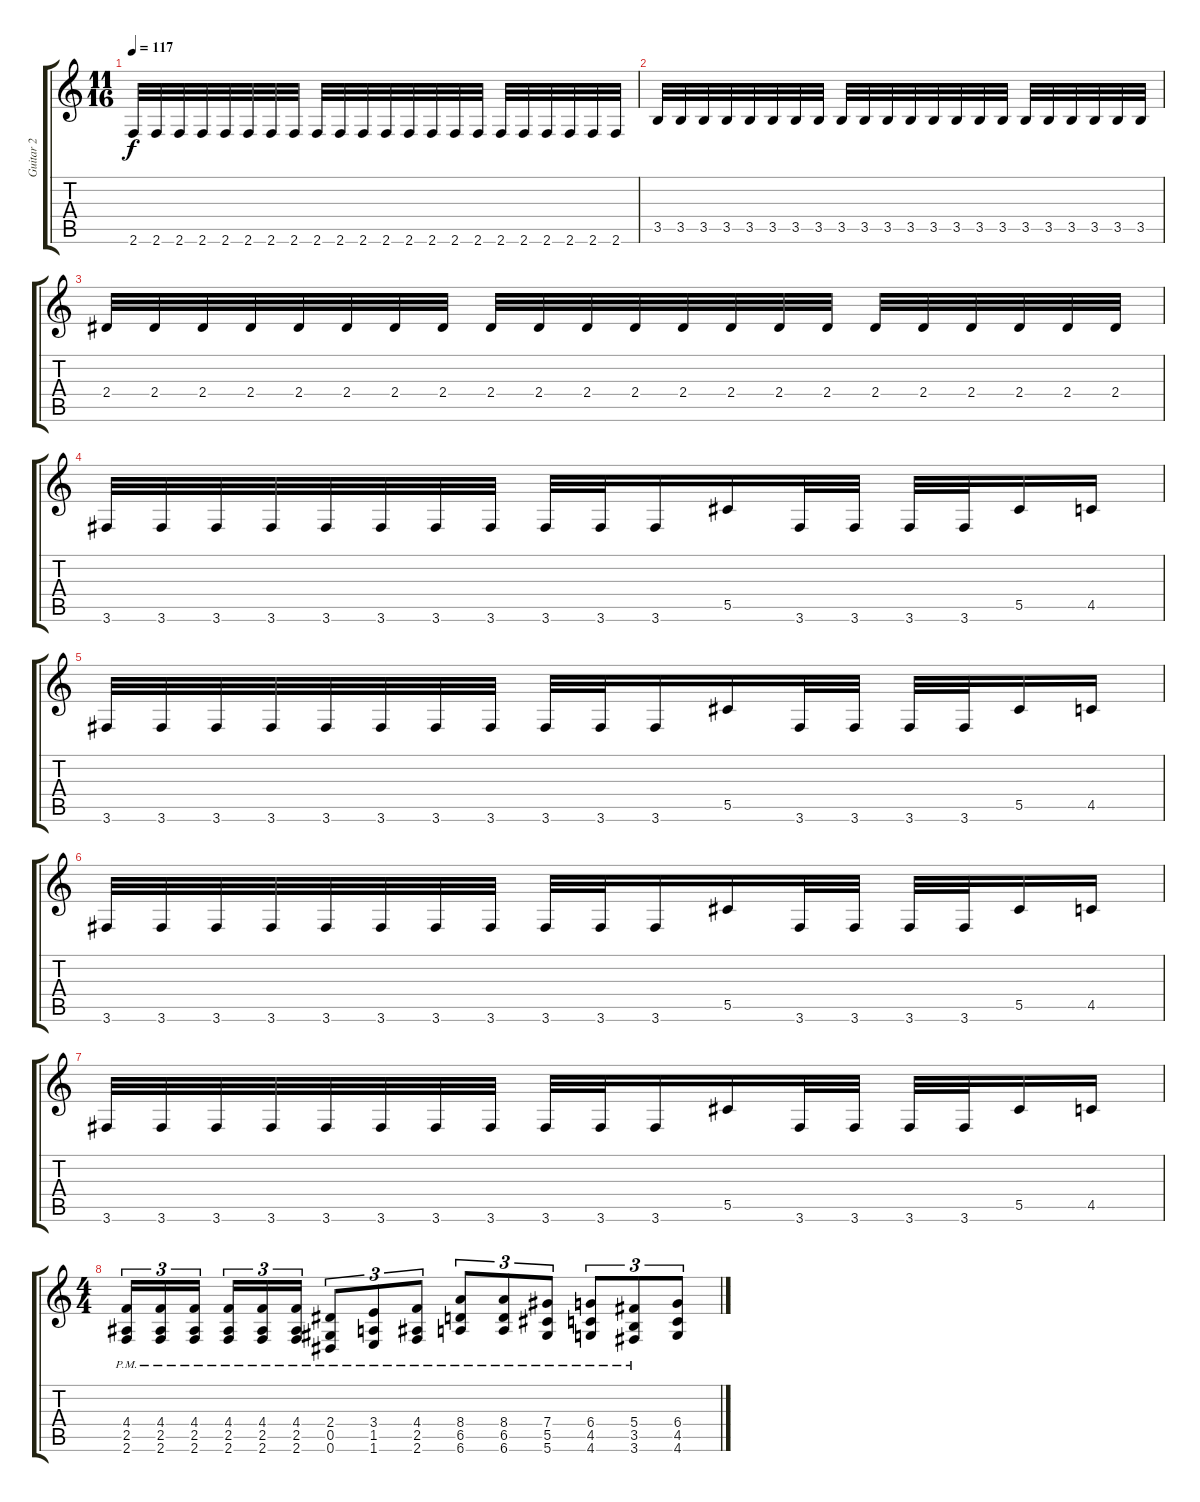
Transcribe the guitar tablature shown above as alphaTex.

\track ("Guitar 2" "Guitar 2") {instrument distortionguitar}
\staff {score tabs}
\tuning (Eb4 Bb3 Gb3 Db3 Ab2 Eb2) {hide}
\ts (11 16)
\tempo 117
\clef g2
\ks c
2.6.32{dy f} 2.6.32 2.6.32 2.6.32 2.6.32 2.6.32 2.6.32 2.6.32 2.6.32 2.6.32 2.6.32 2.6.32 2.6.32 2.6.32 2.6.32 2.6.32 2.6.32 2.6.32 2.6.32 2.6.32 2.6.32 2.6.32 |
3.5.32 3.5.32 3.5.32 3.5.32 3.5.32 3.5.32 3.5.32 3.5.32 3.5.32 3.5.32 3.5.32 3.5.32 3.5.32 3.5.32 3.5.32 3.5.32 3.5.32 3.5.32 3.5.32 3.5.32 3.5.32 3.5.32 |
2.4.32 2.4.32 2.4.32 2.4.32 2.4.32 2.4.32 2.4.32 2.4.32 2.4.32 2.4.32 2.4.32 2.4.32 2.4.32 2.4.32 2.4.32 2.4.32 2.4.32 2.4.32 2.4.32 2.4.32 2.4.32 2.4.32 |
3.6.32 3.6.32 3.6.32 3.6.32 3.6.32 3.6.32 3.6.32 3.6.32 3.6.32 3.6.32 3.6.16 5.5.16 3.6.32 3.6.32 3.6.32 3.6.32 5.5.16 4.5.16 |
3.6.32 3.6.32 3.6.32 3.6.32 3.6.32 3.6.32 3.6.32 3.6.32 3.6.32 3.6.32 3.6.16 5.5.16 3.6.32 3.6.32 3.6.32 3.6.32 5.5.16 4.5.16 |
3.6.32 3.6.32 3.6.32 3.6.32 3.6.32 3.6.32 3.6.32 3.6.32 3.6.32 3.6.32 3.6.16 5.5.16 3.6.32 3.6.32 3.6.32 3.6.32 5.5.16 4.5.16 |
3.6.32 3.6.32 3.6.32 3.6.32 3.6.32 3.6.32 3.6.32 3.6.32 3.6.32 3.6.32 3.6.16 5.5.16 3.6.32 3.6.32 3.6.32 3.6.32 5.5.16 4.5.16 |
\ts (4 4)
(4.4{pm} 2.5{pm} 2.6).16{tu (3 2)} (4.4{pm} 2.5{pm} 2.6).16{tu (3 2)} (4.4{pm} 2.5{pm} 2.6).16{tu (3 2)} (4.4{pm} 2.5{pm} 2.6).16{tu (3 2)} (4.4{pm} 2.5{pm} 2.6).16{tu (3 2)} (4.4{pm} 2.5{pm} 2.6).16{tu (3 2)} (2.4{pm} 0.5{pm} 0.6).8{tu (3 2)} (3.4{pm} 1.5{pm} 1.6).8{tu (3 2)} (4.4{pm} 2.5{pm} 2.6).8{tu (3 2)} (8.4{pm} 6.5{pm} 6.6).8{tu (3 2)} (8.4{pm} 6.5{pm} 6.6).8{tu (3 2)} (7.4{pm} 5.5{pm} 5.6).8{tu (3 2)} (6.4{pm} 4.5{pm} 4.6).8{tu (3 2)} (5.4{pm} 3.5{pm} 3.6).8{tu (3 2)} (6.4 4.5 4.6).8{tu (3 2)}
